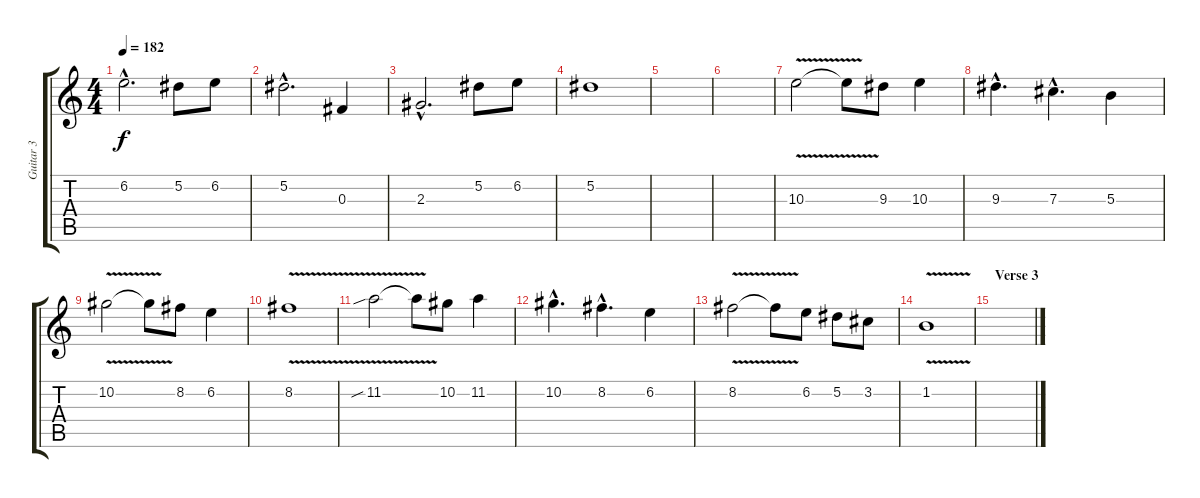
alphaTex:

\track ("Guitar 3" "Guitar 3") {instrument distortionguitar}
\staff {score tabs}
\tuning (Eb4 Bb3 Gb3 Db3 Ab2 Eb2) {hide}
\ts (4 4)
\tempo 182
\clef g2
\ks c
6.2{hac}.2{d dy f} 5.2.8 6.2.8 |
5.2{hac}.2{d} 0.3.4 |
2.3{hac}.2{d} 5.2.8 6.2.8 |
5.2.1 |
|
|
10.3{v}.2{volume 16 balance 8} 10.3{t}.8 9.3.8 10.3.4 |
9.3{hac}.4{d} 7.3{hac}.4{d} 5.3.4 |
10.2{v}.2 10.2{t}.8 8.2.8 6.2.4 |
8.2{v}.1 |
11.2{v sib}.2 11.2{t}.8 10.2.8 11.2.4 |
10.2{hac}.4{d} 8.2{hac}.4{d} 6.2.4 |
8.2{v}.2 8.2{t}.8 6.2.8 5.2.8 3.2.8 |
1.2{v}.1 |
\section ("" "Verse 3")
